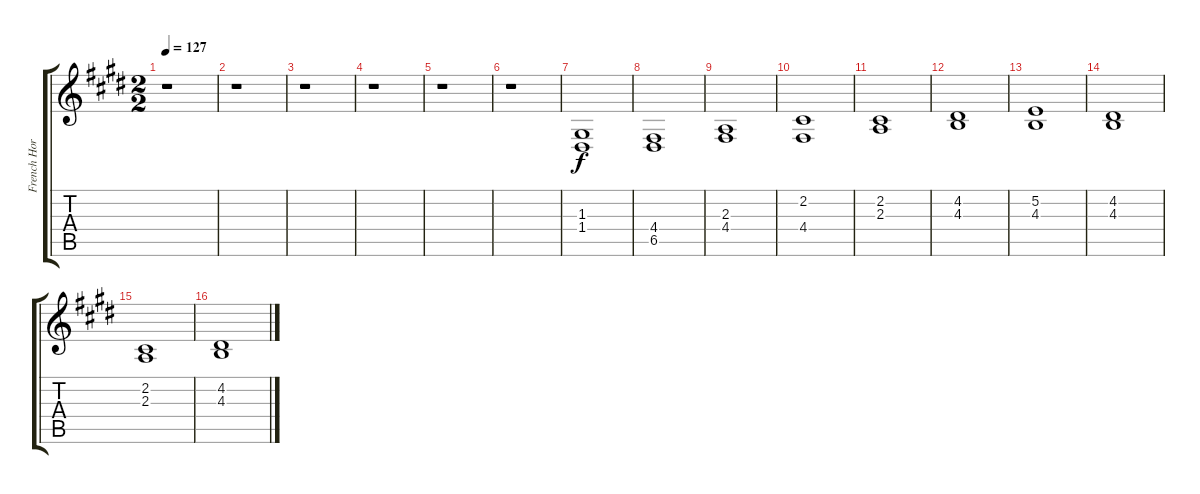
\track ("French Horn" "French Hor") {instrument frenchhorn}
\staff {score tabs}
\tuning (E4 B3 G3 D3 A2 E2) {hide}
\ts (2 2)
\tempo 127
\clef g2
\ks e
r.1{dy ff} |
r.1 |
r.1 |
r.1 |
r.1 |
r.1 |
(1.3 1.4).1{dy f} |
(4.4 6.5).1 |
(2.3 4.4).1 |
(2.2 4.4).1 |
(2.2 2.3).1 |
(4.2 4.3).1 |
(5.2 4.3).1 |
(4.2 4.3).1 |
(2.2 2.3).1 |
(4.2 4.3).1
